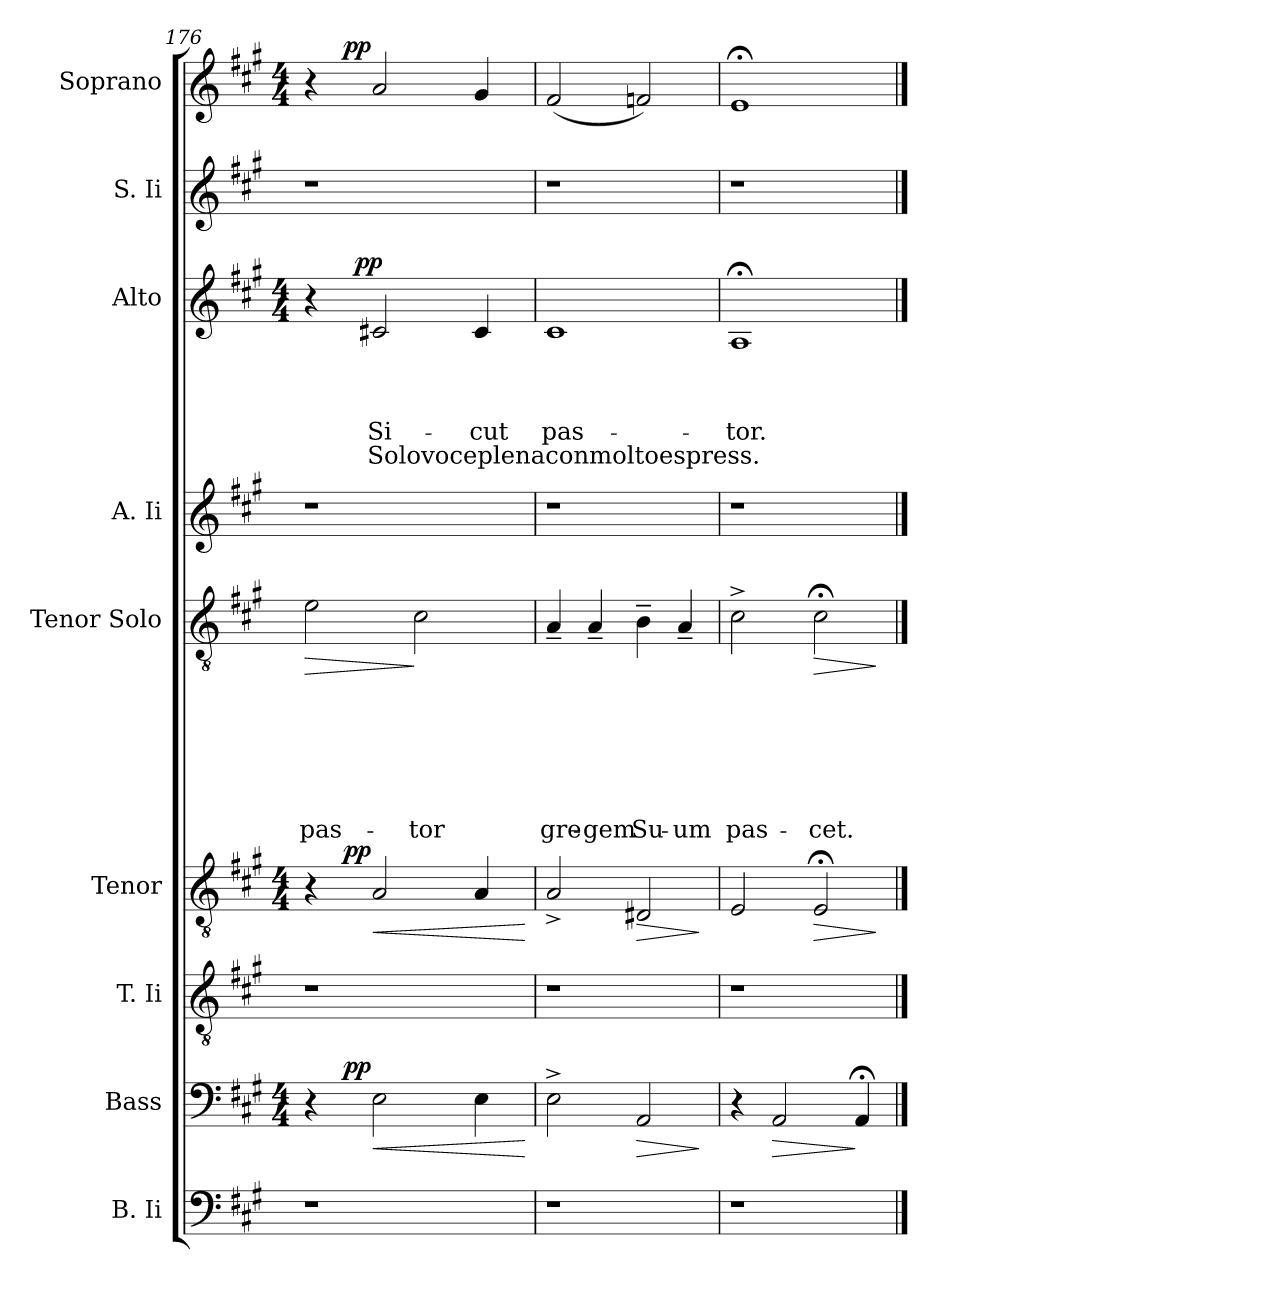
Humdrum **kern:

**kern	**kern	**dynam	**kern	**kern	**dynam	**kern	**text	**text	**text	**text	**text	**text	**text	**dynam	**kern	**kern	**text	**text	**text	**text	**text	**dynam	**kern	**kern	**dynam
*part9	*part8	*part8	*part7	*part6	*part6	*part5	*part5	*part5	*part5	*part5	*part5	*part5	*part5	*part5	*part4	*part3	*part3	*part3	*part3	*part3	*part3	*part3	*part2	*part1	*part1
*staff9	*staff8	*staff8	*staff7	*staff6	*staff6	*staff5	*staff5	*staff5	*staff5	*staff5	*staff5	*staff5	*staff5	*staff5	*staff4	*staff3	*staff3	*staff3	*staff3	*staff3	*staff3	*staff3	*staff2	*staff1	*staff1
*I"B. Ii	*I"Bass	*	*I"T. Ii	*I"Tenor	*	*I"Tenor Solo	*	*	*	*	*	*	*	*	*I"A. Ii	*I"Alto	*	*	*	*	*	*	*I"S. Ii	*I"Soprano	*
*I'B. Ii	*I'B.	*	*I'T. Ii	*I'T.	*	*	*	*	*	*	*	*	*	*	*I'A. Ii	*I'A.	*	*	*	*	*	*	*I'S. Ii	*I'S.	*
*clefF4	*clefF4	*	*clefGv2	*clefGv2	*	*clefGv2	*	*	*	*	*	*	*	*	*clefG2	*clefG2	*	*	*	*	*	*	*clefG2	*clefG2	*
*k[f#c#g#]	*k[f#c#g#]	*	*k[f#c#g#]	*k[f#c#g#]	*	*k[f#c#g#]	*	*	*	*	*	*	*	*	*k[f#c#g#]	*k[f#c#g#]	*	*	*	*	*	*	*k[f#c#g#]	*k[f#c#g#]	*
*A:	*A:	*	*A:	*A:	*	*A:	*	*	*	*	*	*	*	*	*A:	*A:	*	*	*	*	*	*	*A:	*A:	*
*	*M4/4	*	*	*M4/4	*	*	*	*	*	*	*	*	*	*	*	*M4/4	*	*	*	*	*	*	*	*M4/4	*
=176	=176	=176	=176	=176	=176	=176	=176	=176	=176	=176	=176	=176	=176	=176	=176	=176	=176	=176	=176	=176	=176	=176	=176	=176	=176
!	!	!	!	!	!	!	!	!	!	!	!	!	!LO:LY:b	!LO:HP:b	!	!	!	!	!	!	!	!	!	!	!
*	*^	*	*	*^	*	*	*	*	*	*	*	*	*	*	*	*^	*	*	*	*	*	*	*	*^	*
1r	4r	8ryy	.	1r	4r	8ryy	.	2e\	.	.	.	.	.	.	pas-	>	1r	4r	8.ryy	.	.	.	.	.	.	1r	4r	8ryy	.
.	.	32ryy	.	.	.	32ryy	.	.	.	.	.	.	.	.	.	.	.	.	.	.	.	.	.	.	.	.	.	32ryy	.
!	!	!	!LO:DY:a	!	!	!	!LO:DY:a	!	!	!	!	!	!	!	!	!	!	!	!	!	!	!	!	!	!	!	!	!	!LO:DY:a
.	.	2ryy	pp	.	.	2ryy	pp	.	.	.	.	.	.	.	.	.	.	.	.	.	.	.	.	.	.	.	.	2ryy	pp
!	!	!	!	!	!	!	!	!	!	!	!	!	!	!	!	!	!	!	!	!	!	!	!	!	!LO:DY:a	!	!	!	!
.	.	.	.	.	.	.	.	.	.	.	.	.	.	.	.	.	.	.	2ryy	.	.	.	.	.	pp	.	.	.	.
!	!	!	!LO:HP:b	!	!	!	!LO:HP:b	!	!	!	!	!	!	!	!	!	!	!	!	!	!	!	!LO:LY:b	!LO:LY:b	!	!	!	!	!
.	2E\	.	<	.	2A/	.	<	.	.	.	.	.	.	.	.	.	.	2c#X/	.	.	.	.	Si-	Solovoceplenaconmoltoespress.	.	.	2a/	.	.
!	!	!	!	!	!	!	!	!	!	!	!	!	!	!	!LO:LY:b	!	!	!	!	!	!	!	!	!	!	!	!	!	!
.	.	.	.	.	.	.	.	2c#\	.	.	.	.	.	.	-tor	]	.	.	.	.	.	.	.	.	.	.	.	.	.
.	.	4ryy	.	.	.	4ryy	.	.	.	.	.	.	.	.	.	.	.	.	.	.	.	.	.	.	.	.	.	4ryy	.
.	.	.	.	.	.	.	.	.	.	.	.	.	.	.	.	.	.	.	4ryy	.	.	.	.	.	.	.	.	.	.
!	!	!	!	!	!	!	!	!	!	!	!	!	!	!	!	!	!	!	!	!	!	!	!LO:LY:b	!	!	!	!	!	!
.	4E\	.	.	.	4A/	.	.	.	.	.	.	.	.	.	.	.	.	4c#/	.	.	.	.	-cut	.	.	.	4g#/	.	.
.	.	16.ryy	.	.	.	16.ryy	.	.	.	.	.	.	.	.	.	.	.	.	.	.	.	.	.	.	.	.	.	16.ryy	.
.	.	.	.	.	.	.	.	.	.	.	.	.	.	.	.	.	.	.	16ryy	.	.	.	.	.	.	.	.	.	.
.	.	.	[	.	.	.	[	.	.	.	.	.	.	.	.	.	.	.	.	.	.	.	.	.	.	.	.	.	.
=177	=177	=177	=177	=177	=177	=177	=177	=177	=177	=177	=177	=177	=177	=177	=177	=177	=177	=177	=177	=177	=177	=177	=177	=177	=177	=177	=177	=177	=177
!	!	!	!	!	!	!	!	!	!	!	!	!	!	!	!LO:LY:b	!	!	!	!	!	!	!	!LO:LY:b	!	!	!	!	!	!
*	*v	*v	*	*	*v	*v	*	*	*	*	*	*	*	*	*	*	*	*v	*v	*	*	*	*	*	*	*	*v	*v	*
1r	2E^>\	.	1r	2A^</	.	4A~</	.	.	.	.	.	.	gre-	.	1r	1c#	.	.	.	pas-	.	.	1r	(<2f#/	.
!	!	!	!	!	!	!	!	!	!	!	!	!	!LO:LY:b	!	!	!	!	!	!	!	!	!	!	!	!
.	.	.	.	.	.	4A~</	.	.	.	.	.	.	-gem	.	.	.	.	.	.	.	.	.	.	.	.
!	!	!LO:HP:b	!	!	!LO:HP:b	!	!	!	!	!	!	!	!LO:LY:b	!	!	!	!	!	!	!	!	!	!	!	!
.	2AA/	>	.	2D#X/	>	4B~>\	.	.	.	.	.	.	Su-	.	.	.	.	.	.	.	.	.	.	2fn/)	.
!	!	!	!	!	!	!	!	!	!	!	!	!	!LO:LY:b	!	!	!	!	!	!	!	!	!	!	!	!
.	.	.	.	.	.	4A~</	.	.	.	.	.	.	-um	.	.	.	.	.	.	.	.	.	.	.	.
.	.	]	.	.	]	.	.	.	.	.	.	.	.	.	.	.	.	.	.	.	.	.	.	.	.
=178	=178	=178	=178	=178	=178	=178	=178	=178	=178	=178	=178	=178	=178	=178	=178	=178	=178	=178	=178	=178	=178	=178	=178	=178	=178
!	!	!	!	!	!	!	!	!	!	!	!	!	!LO:LY:b	!	!	!	!	!	!	!LO:LY:b	!	!	!	!	!
1r	4r	.	1r	2E/	.	2c#^>\	.	.	.	.	.	.	pas-	.	1r	1A;	.	.	.	-tor.	.	.	1r	1e;	.
!	!	!LO:HP:b	!	!	!	!	!	!	!	!	!	!	!	!	!	!	!	!	!	!	!	!	!	!	!
.	2AA/	>	.	.	.	.	.	.	.	.	.	.	.	.	.	.	.	.	.	.	.	.	.	.	.
!	!	!	!	!	!LO:HP:b	!	!	!	!	!	!	!	!LO:LY:b	!LO:HP:b	!	!	!	!	!	!	!	!	!	!	!
.	.	.	.	2E;/	>	2c#;<\	.	.	.	.	.	.	-cet.	>	.	.	.	.	.	.	.	.	.	.	.
.	4AA;/	]	.	.	.	.	.	.	.	.	.	.	.	.	.	.	.	.	.	.	.	.	.	.	.
.	.	.	.	.	]	.	.	.	.	.	.	.	.	]	.	.	.	.	.	.	.	.	.	.	.
==	==	==	==	==	==	==	==	==	==	==	==	==	==	==	==	==	==	==	==	==	==	==	==	==	==
*-	*-	*-	*-	*-	*-	*-	*-	*-	*-	*-	*-	*-	*-	*-	*-	*-	*-	*-	*-	*-	*-	*-	*-	*-	*-
